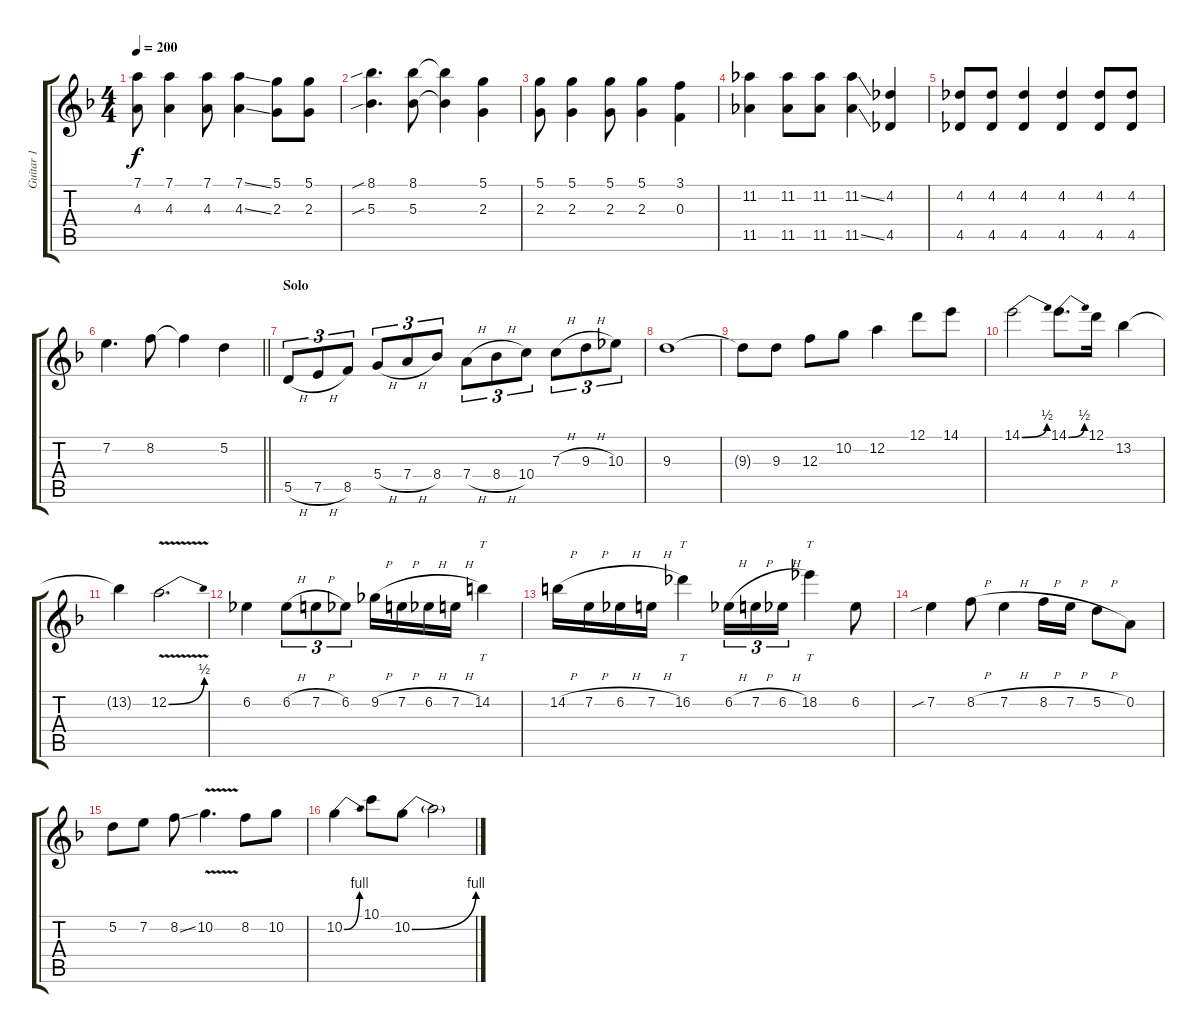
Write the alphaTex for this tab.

\track ("Guitar 1" "Guitar 1") {instrument distortionguitar}
\staff {score tabs}
\tuning (D4 A3 F3 D3 A2 D2) {hide}
\ts (4 4)
\tempo 200
\clef g2
\ks f
(7.1 4.3).8{dy f} (7.1 4.3).4 (7.1 4.3).8 (7.1{ss} 4.3{ss}).4 (5.1 2.3).8 (5.1 2.3).8 |
(8.1{sib} 5.3{sib}).4{d} (8.1 5.3).8 (8.1{t} 5.3{t}).4 (5.1 2.3).4 |
(5.1 2.3).8 (5.1 2.3).4 (5.1 2.3).8 (5.1 2.3).4 (3.1 0.3).4 |
(11.2 11.5).4 (11.2 11.5).8 (11.2 11.5).8 (11.2{ss} 11.5{ss}).4 (4.2 4.5).4 |
(4.2 4.5).8 (4.2 4.5).8 (4.2 4.5).4 (4.2 4.5).4 (4.2 4.5).8 (4.2 4.5).8 |
\barLineRight lightlight
7.2.4{d} 8.2.8 8.2{t}.4 5.2.4 |
\section ("" "Solo")
5.5{h}.8{tu (3 2) volume 16} 7.5{h}.8{tu (3 2)} 8.5.8{tu (3 2)} 5.4{h}.8{tu (3 2)} 7.4{h}.8{tu (3 2)} 8.4.8{tu (3 2)} 7.4{h}.8{tu (3 2)} 8.4{h}.8{tu (3 2)} 10.4.8{tu (3 2)} 7.3{h}.8{tu (3 2)} 9.3{h}.8{tu (3 2)} 10.3.8{tu (3 2)} |
9.3.1 |
9.3{t}.8 9.3.8 12.3.8 10.2.8 12.2.4 12.1.8 14.1.8 |
14.1{be (bend 0 0 60 2)}.2 14.1{be (bend 0 0 60 2)}.8{d} 12.1.16 13.2.4 |
13.2{t}.4 12.2{be (bend 0 0 60 2) v}.2{d} |
6.2.4 6.2{h}.8{tu (3 2)} 7.2{h}.8{tu (3 2)} 6.2.8{tu (3 2)} 9.2{h}.16 7.2{h}.16 6.2{h}.16 7.2{h}.16 14.2.4{tt} |
14.2{h}.16 7.2{h}.16 6.2{h}.16 7.2{h}.16 16.2.4{tt} 6.2{h}.16{tu (3 2)} 7.2{h}.16{tu (3 2)} 6.2{h}.16{tu (3 2)} 18.2.4{tt} 6.2.8 |
7.2{sib}.4 8.2{h}.8 7.2{h}.4 8.2{h}.16 7.2{h}.16 5.2{h}.8 0.2.8 |
5.2.8 7.2.8 8.2{ss}.8 10.2{v}.4{d} 8.2.8 10.2.8 |
10.2{be (bend 0 0 60 4)}.4 10.1.8 10.2{be (bend 0 0 60 4)}.8 10.2{t}.2
